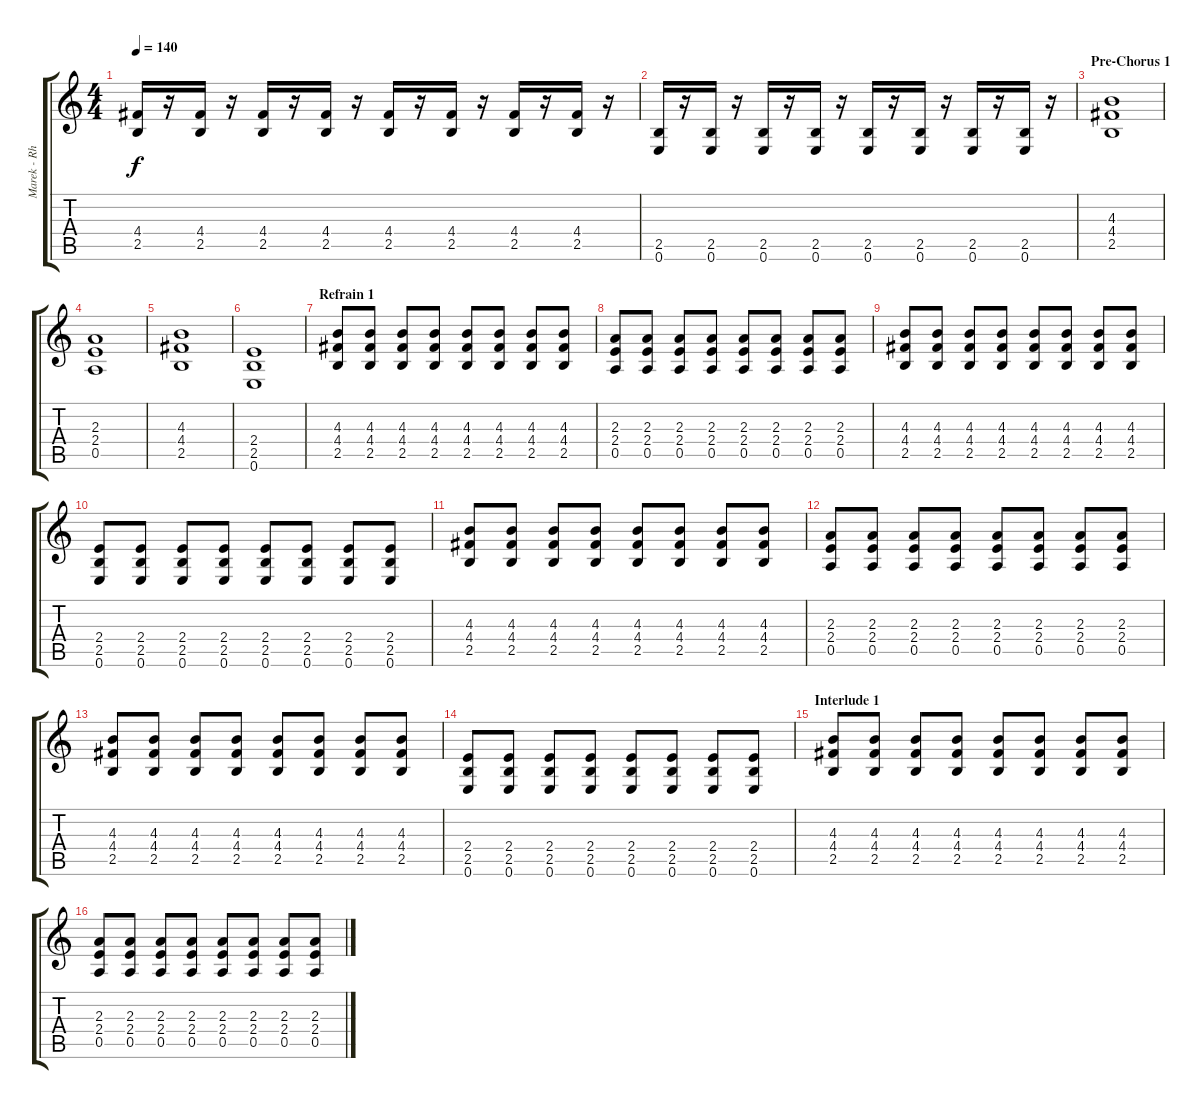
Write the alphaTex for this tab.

\track ("Marek - Rhythm Guitar 1" "Marek - Rh") {instrument distortionguitar}
\staff {score tabs}
\tuning (E4 B3 G3 D3 A2 E2) {hide}
\ts (4 4)
\tempo 140
\clef g2
\ks c
(4.4 2.5).16{dy f} r.16 (4.4 2.5).16 r.16 (4.4 2.5).16 r.16 (4.4 2.5).16 r.16 (4.4 2.5).16 r.16 (4.4 2.5).16 r.16 (4.4 2.5).16 r.16 (4.4 2.5).16 r.16 |
(2.5 0.6).16 r.16 (2.5 0.6).16 r.16 (2.5 0.6).16 r.16 (2.5 0.6).16 r.16 (2.5 0.6).16 r.16 (2.5 0.6).16 r.16 (2.5 0.6).16 r.16 (2.5 0.6).16 r.16 |
\section ("" "Pre-Chorus 1")
(4.3 4.4 2.5).1 |
(2.3 2.4 0.5).1 |
(4.3 4.4 2.5).1 |
(2.4 2.5 0.6).1 |
\section ("" "Refrain 1")
(4.3 4.4 2.5).8 (4.3 4.4 2.5).8 (4.3 4.4 2.5).8 (4.3 4.4 2.5).8 (4.3 4.4 2.5).8 (4.3 4.4 2.5).8 (4.3 4.4 2.5).8 (4.3 4.4 2.5).8 |
(2.3 2.4 0.5).8 (2.3 2.4 0.5).8 (2.3 2.4 0.5).8 (2.3 2.4 0.5).8 (2.3 2.4 0.5).8 (2.3 2.4 0.5).8 (2.3 2.4 0.5).8 (2.3 2.4 0.5).8 |
(4.3 4.4 2.5).8 (4.3 4.4 2.5).8 (4.3 4.4 2.5).8 (4.3 4.4 2.5).8 (4.3 4.4 2.5).8 (4.3 4.4 2.5).8 (4.3 4.4 2.5).8 (4.3 4.4 2.5).8 |
(2.4 2.5 0.6).8 (2.4 2.5 0.6).8 (2.4 2.5 0.6).8 (2.4 2.5 0.6).8 (2.4 2.5 0.6).8 (2.4 2.5 0.6).8 (2.4 2.5 0.6).8 (2.4 2.5 0.6).8 |
(4.3 4.4 2.5).8 (4.3 4.4 2.5).8 (4.3 4.4 2.5).8 (4.3 4.4 2.5).8 (4.3 4.4 2.5).8 (4.3 4.4 2.5).8 (4.3 4.4 2.5).8 (4.3 4.4 2.5).8 |
(2.3 2.4 0.5).8 (2.3 2.4 0.5).8 (2.3 2.4 0.5).8 (2.3 2.4 0.5).8 (2.3 2.4 0.5).8 (2.3 2.4 0.5).8 (2.3 2.4 0.5).8 (2.3 2.4 0.5).8 |
(4.3 4.4 2.5).8 (4.3 4.4 2.5).8 (4.3 4.4 2.5).8 (4.3 4.4 2.5).8 (4.3 4.4 2.5).8 (4.3 4.4 2.5).8 (4.3 4.4 2.5).8 (4.3 4.4 2.5).8 |
(2.4 2.5 0.6).8 (2.4 2.5 0.6).8 (2.4 2.5 0.6).8 (2.4 2.5 0.6).8 (2.4 2.5 0.6).8 (2.4 2.5 0.6).8 (2.4 2.5 0.6).8 (2.4 2.5 0.6).8 |
\section ("" "Interlude 1")
(4.3 4.4 2.5).8{instrument acousticguitarsteel} (4.3 4.4 2.5).8 (4.3 4.4 2.5).8 (4.3 4.4 2.5).8 (4.3 4.4 2.5).8 (4.3 4.4 2.5).8 (4.3 4.4 2.5).8 (4.3 4.4 2.5).8 |
(2.3 2.4 0.5).8 (2.3 2.4 0.5).8 (2.3 2.4 0.5).8 (2.3 2.4 0.5).8 (2.3 2.4 0.5).8 (2.3 2.4 0.5).8 (2.3 2.4 0.5).8 (2.3 2.4 0.5).8
